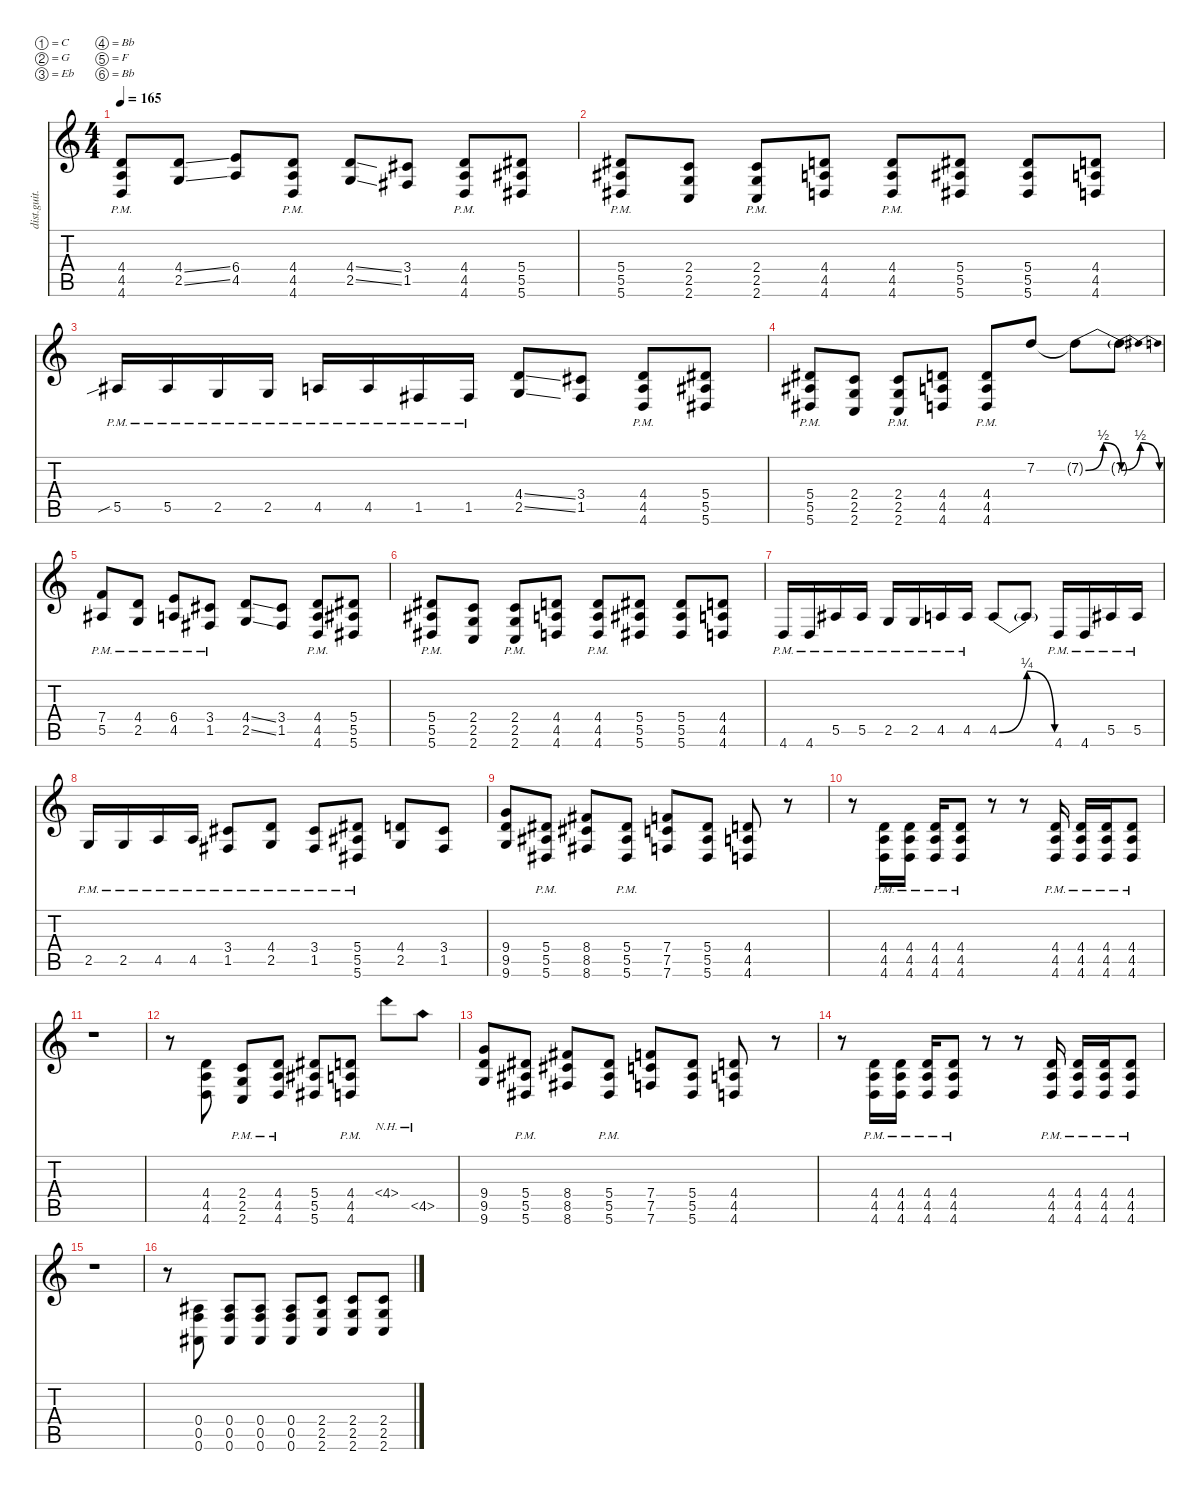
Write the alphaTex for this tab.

\defaultSystemsLayout 4
\hideDynamics
\bracketExtendMode nobrackets
\otherSystemsTrackNameOrientation horizontal
\track ("Distortion Guitar" "dist.guit.") {instrument distortionguitar}
\staff {score tabs}
\tuning (C4 G3 Eb3 Bb2 F2 Bb1)
\ts (4 4)
\tempo 165
\clef g2
\ks c
(4.6{pm} 4.5{pm} 4.4{pm}).8{dy mf beam Up} (2.5{ss} 4.4{ss}).8{beam Up} (4.5 6.4).8{beam Up} (4.6{pm} 4.5{pm} 4.4{pm}).8{beam Up} (2.5{ss} 4.4{ss}).8{beam Up} (1.5{acc #} 3.4{acc #}).8{beam Up} (4.6{pm} 4.5{pm} 4.4{pm}).8{beam Up} (5.6{acc #} 5.5{acc #} 5.4{acc #}).8{beam Up} |
(5.4{pm acc #} 5.5{pm acc #} 5.6{pm acc #}).8{beam Up} (2.6 2.5 2.4).8{beam Up} (2.4{pm} 2.5{pm} 2.6{pm}).8{beam Up} (4.4 4.5 4.6).8{beam Up} (4.6{pm} 4.4{pm} 4.5{pm}).8{beam Up} (5.6{acc #} 5.5{acc #} 5.4{acc #}).8{beam Up} (5.6{acc #} 5.4{acc #} 5.5{acc #}).8{beam Up} (4.6 4.5 4.4).8{beam Up} |
5.5{sib pm acc #}.16{beam Up} 5.5{pm acc #}.16{beam Up} 2.5{pm}.16{beam Up} 2.5{pm}.16{beam Up} 4.5{pm}.16{beam Up} 4.5{pm}.16{beam Up} 1.5{pm acc #}.16{beam Up} 1.5{pm acc #}.16{beam Up} (2.5{ss} 4.4{ss}).8{beam Up} (1.5{acc #} 3.4{acc #}).8{beam Up} (4.6{pm} 4.5{pm} 4.4{pm}).8{beam Up} (5.6{acc #} 5.5{acc #} 5.4{acc #}).8{beam Up} |
(5.6{pm acc #} 5.5{pm acc #} 5.4{pm acc #}).8{beam Up} (2.6 2.5 2.4).8{beam Up} (2.4{pm} 2.5{pm} 2.6{pm}).8{beam Up} (4.6 4.5 4.4).8{beam Up} (4.4{pm} 4.5{pm} 4.6{pm}).8{beam Up} 7.2.8{beam Up} 7.2{be (bendrelease 0 0 10.2 2 20.4 2 30 0) t}.8{beam Down} 7.2{be (bendrelease 0 0 9.6 2 20.4 2 30 0) t}.8{beam Down} |
(5.5{pm acc #} 7.4{pm}).8{beam Up} (2.5{pm} 4.4{pm}).8{beam Up} (4.5{pm} 6.4{pm}).8{beam Up} (1.5{pm acc #} 3.4{pm acc #}).8{beam Up} (2.5{ss} 4.4{ss}).8{beam Up} (1.5{acc #} 3.4{acc #}).8{beam Up} (4.6{pm} 4.5{pm} 4.4{pm}).8{beam Up} (5.4{acc #} 5.5{acc #} 5.6{acc #}).8{beam Up} |
(5.6{pm acc #} 5.5{pm acc #} 5.4{pm acc #}).8{beam Up} (2.6 2.5 2.4).8{beam Up} (2.4{pm} 2.5{pm} 2.6{pm}).8{beam Up} (4.6 4.5 4.4).8{beam Up} (4.4{pm} 4.5{pm} 4.6{pm}).8{beam Up} (5.6{acc #} 5.5{acc #} 5.4{acc #}).8{beam Up} (5.4{acc #} 5.5{acc #} 5.6{acc #}).8{beam Up} (4.5 4.6 4.4).8{beam Up} |
4.6{pm}.16{beam Up} 4.6{pm}.16{beam Up} 5.5{pm acc #}.16{beam Up} 5.5{pm acc #}.16{beam Up} 2.5{pm}.16{beam Up} 2.5{pm}.16{beam Up} 4.5{pm}.16{beam Up} 4.5{pm}.16{beam Up} 4.5{be (bendrelease 0 0 10.2 1 20.4 1 30 0)}.8{beam Up} 4.5{t}.8{beam Up} 4.6{pm}.16{beam Up} 4.6{pm}.16{beam Up} 5.5{pm acc #}.16{beam Up} 5.5{pm acc #}.16{beam Up} |
2.5{pm}.16{beam Up} 2.5{pm}.16{beam Up} 4.5{pm}.16{beam Up} 4.5{pm}.16{beam Up} (1.5{pm acc #} 3.4{pm acc #}).8{beam Up} (2.5{pm} 4.4{pm}).8{beam Up} (1.5{pm acc #} 3.4{pm acc #}).8{beam Up} (5.6{pm acc #} 5.5{pm acc #} 5.4{pm acc #}).8{beam Up} (2.5 4.4).8{beam Up} (1.5{acc #} 3.4{acc #}).8{beam Up} |
(9.6 9.5 9.4).8{beam Up} (5.6{pm acc #} 5.4{pm acc #} 5.5{pm acc #}).8{beam Up} (8.6{acc #} 8.5{acc #} 8.4{acc #}).8{beam Up} (5.6{pm acc #} 5.4{pm acc #} 5.5{pm acc #}).8{beam Up} (7.6 7.5 7.4).8{beam Up} (5.6{acc #} 5.4{acc #} 5.5{acc #}).8{beam Up} (4.6 4.5 4.4).8{beam Up} r.8{beam Up} |
r.8{beam Down} (4.6{pm} 4.5{pm} 4.4{pm}).16{beam Up} (4.6{pm} 4.4{pm} 4.5{pm}).16{beam Up} (4.6{pm} 4.5{pm} 4.4{pm}).16{beam Up} (4.6{pm} 4.4{pm} 4.5{pm}).8{beam Up} r.8{beam Up} r.8{beam Up} (4.6{pm} 4.5{pm} 4.4{pm}).16{beam Up} (4.6{pm} 4.4{pm} 4.5{pm}).16{beam Up} (4.6{pm} 4.5{pm} 4.4{pm}).16{beam Up} (4.6{pm} 4.4{pm} 4.5{pm}).8{beam Up} |
r.1{beam Down} |
r.8{beam Down} (4.6 4.4 4.5).8{beam Up} (2.6{pm} 2.5{pm} 2.4{pm}).8{beam Up} (4.6{pm} 4.4{pm} 4.5{pm}).8{beam Up} (5.6{acc #} 5.5{acc #} 5.4{acc #}).8{beam Up} (4.6{pm} 4.4{pm} 4.5{pm}).8{beam Up} 4.4{nh}.8{beam Down} 4.5{nh}.8{beam Down} |
(9.6 9.5 9.4).8{beam Up} (5.6{pm acc #} 5.4{pm acc #} 5.5{pm acc #}).8{beam Up} (8.6{acc #} 8.5{acc #} 8.4{acc #}).8{beam Up} (5.6{pm acc #} 5.4{pm acc #} 5.5{pm acc #}).8{beam Up} (7.6 7.5 7.4).8{beam Up} (5.6{acc #} 5.4{acc #} 5.5{acc #}).8{beam Up} (4.6 4.5 4.4).8{beam Up} r.8{beam Up} |
r.8{beam Down} (4.6{pm} 4.5{pm} 4.4{pm}).16{beam Up} (4.6{pm} 4.4{pm} 4.5{pm}).16{beam Up} (4.6{pm} 4.5{pm} 4.4{pm}).16{beam Up} (4.6{pm} 4.4{pm} 4.5{pm}).8{beam Up} r.8{beam Up} r.8{beam Up} (4.6{pm} 4.5{pm} 4.4{pm}).16{beam Up} (4.6{pm} 4.4{pm} 4.5{pm}).16{beam Up} (4.6{pm} 4.5{pm} 4.4{pm}).16{beam Up} (4.6{pm} 4.4{pm} 4.5{pm}).8{beam Up} |
r.1{beam Down} |
r.8{beam Down} (0.6{acc #} 0.5 0.4{acc #}).8{beam Up} (0.6{acc #} 0.4{acc #} 0.5).8{beam Up} (0.6{acc #} 0.5 0.4{acc #}).8{beam Up} (0.6{acc #} 0.4{acc #} 0.5).8{beam Up} (2.6 2.5 2.4).8{beam Up} (2.6 2.4 2.5).8{beam Up} (2.6 2.5 2.4).8{beam Up}
